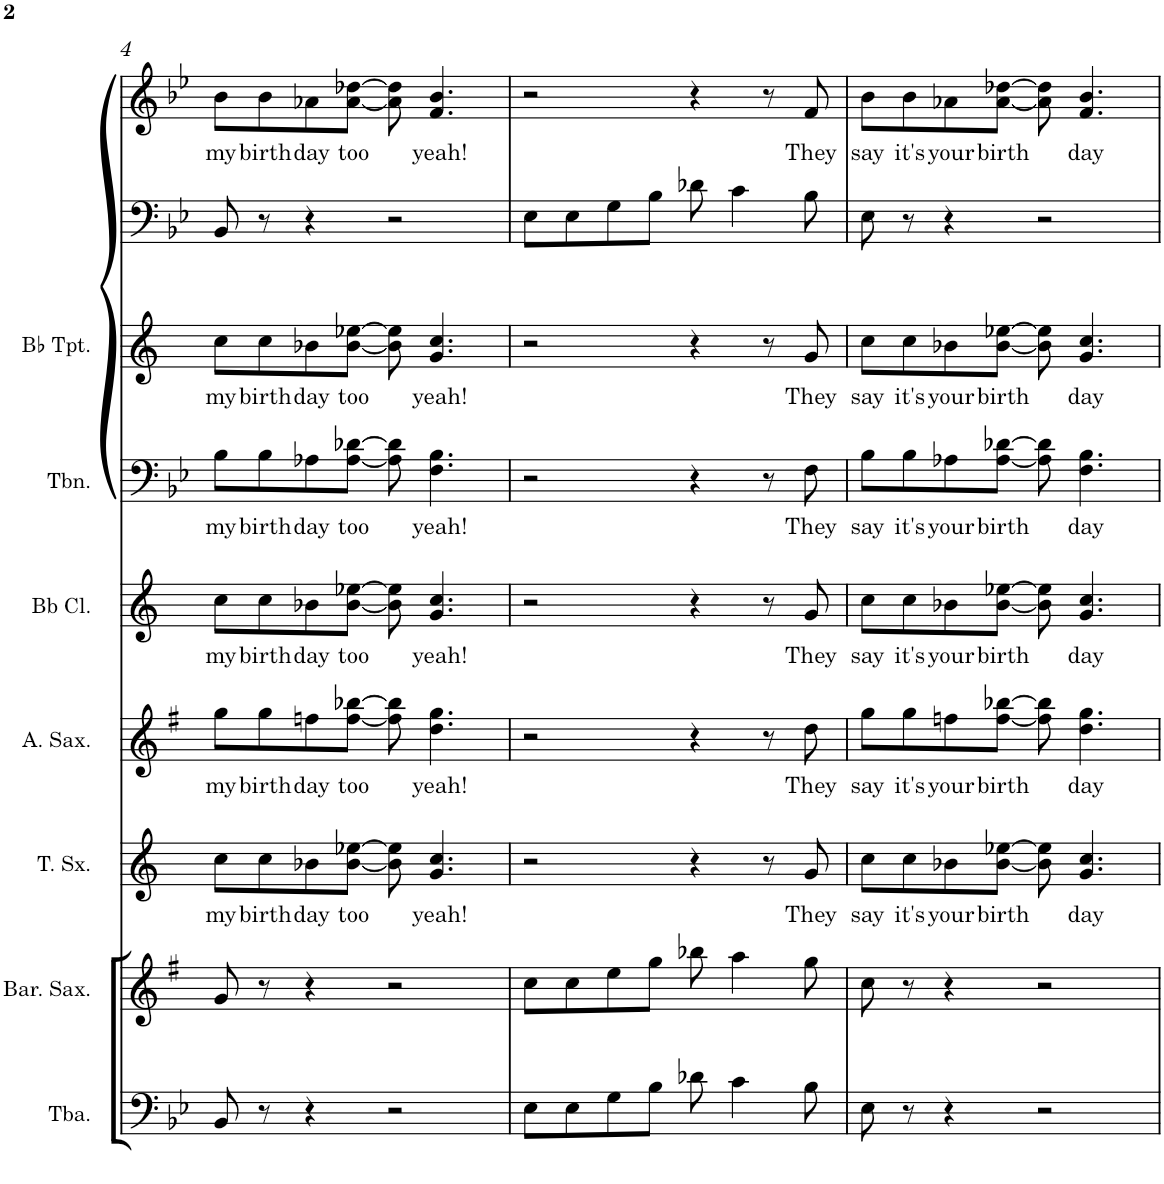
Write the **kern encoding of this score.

**kern	**kern	**kern	**text	**kern	**text	**kern	**text	**kern	**text	**kern	**text	**kern	**kern	**text
*part9	*part8	*part7	*part7	*part6	*part6	*part5	*part5	*part4	*part4	*part3	*part3	*part2	*part1	*part1
*staff9	*staff8	*staff7	*staff7	*staff6	*staff6	*staff5	*staff5	*staff4	*staff4	*staff3	*staff3	*staff2	*staff1	*staff1
*I"Tuba	*I"Baritone Saxophone	*I"Tenor Sax	*	*I"Alto Saxophone	*	*I"Clarinet in Bb	*	*I"Trombone	*	*I"Bb Trumpet	*	*I"Piano	*I"Piano	*
*I'Tba.	*I'Bar. Sax.	*I'T. Sx.	*	*I'A. Sax.	*	*	*	*I'Tbn.	*	*I'Bb Tpt.	*	*I'Pno	*I'Pno	*
!!LO:PB:g=z
*clefF4	*clefG2	*clefG2	*	*clefG2	*	*clefG2	*	*clefF4	*	*clefG2	*	*clefF4	*clefG2	*
*	*Trd12c21	*Trd8c14	*	*Trd5c9	*	*Trd1c2	*	*	*	*Trd1c2	*	*	*	*
*k[b-e-]	*k[f#]	*k[]	*	*k[f#]	*	*k[]	*	*k[b-e-]	*	*k[]	*	*k[b-e-]	*k[b-e-]	*
*B-:	*G:	*	*	*G:	*	*	*	*B-:	*	*	*	*B-:	*B-:	*
*M4/4	*M4/4	*M4/4	*	*M4/4	*	*M4/4	*	*M4/4	*	*M4/4	*	*M4/4	*M4/4	*
=4	=4	=4	=4	=4	=4	=4	=4	=4	=4	=4	=4	=4	=4	=4
!	!	!	!LO:LY:b	!	!LO:LY:b	!	!LO:LY:b	!	!LO:LY:b	!	!LO:LY:b	!	!	!LO:LY:b
8BB-/	8g/	8cc\L	my	8gg\L	my	8cc\L	my	8B-\L	my	8cc\L	my	8BB-/	8b-\L	my
!	!	!	!LO:LY:b	!	!LO:LY:b	!	!LO:LY:b	!	!LO:LY:b	!	!LO:LY:b	!	!	!LO:LY:b
8r	8r	8cc\	birth	8gg\	birth	8cc\	birth	8B-\	birth	8cc\	birth	8r	8b-\	birth
!	!	!	!LO:LY:b	!	!LO:LY:b	!	!LO:LY:b	!	!LO:LY:b	!	!LO:LY:b	!	!	!LO:LY:b
4r	4r	8b-X\	day	8ffn\	day	8b-X\	day	8A-X\	day	8b-X\	day	4r	8a-X\	day
!	!	!	!LO:LY:b	!	!LO:LY:b	!	!LO:LY:b	!	!LO:LY:b	!	!LO:LY:b	!	!	!LO:LY:b
.	.	[8b-\ [8ee-X\J	too	[8ff\ [8bb-X\J	too	[8b-\ [8ee-X\J	too	[8A-\ [8d-X\J	too	[8b-\ [8ee-X\J	too	.	[8a-\ [8dd-X\J	too
2r	2r	8b-\] 8ee-\]	.	8ff\] 8bb-\]	.	8b-\] 8ee-\]	.	8A-\] 8d-\]	.	8b-\] 8ee-\]	.	2r	8a-\] 8dd-\]	.
!	!	!	!LO:LY:b	!	!LO:LY:b	!	!LO:LY:b	!	!LO:LY:b	!	!LO:LY:b	!	!	!LO:LY:b
.	.	4.g/ 4.cc/	yeah!	4.dd\ 4.gg\	yeah!	4.g/ 4.cc/	yeah!	4.F\ 4.B-\	yeah!	4.g/ 4.cc/	yeah!	.	4.f/ 4.b-/	yeah!
=5	=5	=5	=5	=5	=5	=5	=5	=5	=5	=5	=5	=5	=5	=5
8E-\L	8cc\L	2r	.	2r	.	2r	.	2r	.	2r	.	8E-\L	2r	.
8E-\	8cc\	.	.	.	.	.	.	.	.	.	.	8E-\	.	.
8G\	8ee\	.	.	.	.	.	.	.	.	.	.	8G\	.	.
8B-\J	8gg\J	.	.	.	.	.	.	.	.	.	.	8B-\J	.	.
8d-X\	8bb-X\	4r	.	4r	.	4r	.	4r	.	4r	.	8d-X\	4r	.
4c\	4aa\	.	.	.	.	.	.	.	.	.	.	4c\	.	.
.	.	8r	.	8r	.	8r	.	8r	.	8r	.	.	8r	.
!	!	!	!LO:LY:b	!	!LO:LY:b	!	!LO:LY:b	!	!LO:LY:b	!	!LO:LY:b	!	!	!LO:LY:b
8B-\	8gg\	8g/	They	8dd\	They	8g/	They	8F\	They	8g/	They	8B-\	8f/	They
=6	=6	=6	=6	=6	=6	=6	=6	=6	=6	=6	=6	=6	=6	=6
!	!	!	!LO:LY:b	!	!LO:LY:b	!	!LO:LY:b	!	!LO:LY:b	!	!LO:LY:b	!	!	!LO:LY:b
8E-\	8cc\	8cc\L	say	8gg\L	say	8cc\L	say	8B-\L	say	8cc\L	say	8E-\	8b-\L	say
!	!	!	!LO:LY:b	!	!LO:LY:b	!	!LO:LY:b	!	!LO:LY:b	!	!LO:LY:b	!	!	!LO:LY:b
8r	8r	8cc\	it's	8gg\	it's	8cc\	it's	8B-\	it's	8cc\	it's	8r	8b-\	it's
!	!	!	!LO:LY:b	!	!LO:LY:b	!	!LO:LY:b	!	!LO:LY:b	!	!LO:LY:b	!	!	!LO:LY:b
4r	4r	8b-X\	your	8ffn\	your	8b-X\	your	8A-X\	your	8b-X\	your	4r	8a-X\	your
!	!	!	!LO:LY:b	!	!LO:LY:b	!	!LO:LY:b	!	!LO:LY:b	!	!LO:LY:b	!	!	!LO:LY:b
.	.	[8b-\ [8ee-X\J	birth	[8ff\ [8bb-X\J	birth	[8b-\ [8ee-X\J	birth	[8A-\ [8d-X\J	birth	[8b-\ [8ee-X\J	birth	.	[8a-\ [8dd-X\J	birth
2r	2r	8b-\] 8ee-\]	.	8ff\] 8bb-\]	.	8b-\] 8ee-\]	.	8A-\] 8d-\]	.	8b-\] 8ee-\]	.	2r	8a-\] 8dd-\]	.
!	!	!	!LO:LY:b	!	!LO:LY:b	!	!LO:LY:b	!	!LO:LY:b	!	!LO:LY:b	!	!	!LO:LY:b
.	.	4.g/ 4.cc/	day	4.dd\ 4.gg\	day	4.g/ 4.cc/	day	4.F\ 4.B-\	day	4.g/ 4.cc/	day	.	4.f/ 4.b-/	day
=	=	=	=	=	=	=	=	=	=	=	=	=	=	=
*-	*-	*-	*-	*-	*-	*-	*-	*-	*-	*-	*-	*-	*-	*-
